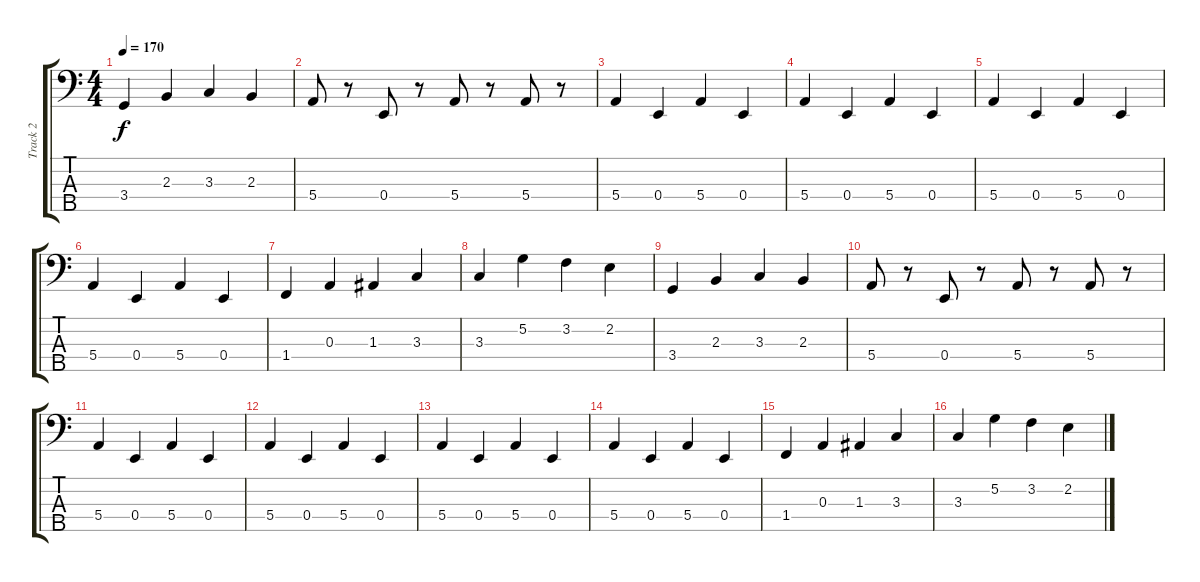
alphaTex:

\track ("Track 2" "Track 2") {instrument electricbasspick}
\staff {score tabs}
\tuning (G2 D2 A1 E1 B0) {hide}
\ts (4 4)
\tempo 170
\clef f4
\ks c
3.4.4{dy f} 2.3.4 3.3.4 2.3.4 |
5.4.8 r.8 0.4.8 r.8 5.4.8 r.8 5.4.8 r.8 |
5.4.4 0.4.4 5.4.4 0.4.4 |
5.4.4 0.4.4 5.4.4 0.4.4 |
5.4.4 0.4.4 5.4.4 0.4.4 |
5.4.4 0.4.4 5.4.4 0.4.4 |
1.4.4 0.3.4 1.3.4 3.3.4 |
3.3.4 5.2.4 3.2.4 2.2.4 |
3.4.4 2.3.4 3.3.4 2.3.4 |
5.4.8 r.8 0.4.8 r.8 5.4.8 r.8 5.4.8 r.8 |
5.4.4 0.4.4 5.4.4 0.4.4 |
5.4.4 0.4.4 5.4.4 0.4.4 |
5.4.4 0.4.4 5.4.4 0.4.4 |
5.4.4 0.4.4 5.4.4 0.4.4 |
1.4.4 0.3.4 1.3.4 3.3.4 |
3.3.4 5.2.4 3.2.4 2.2.4
